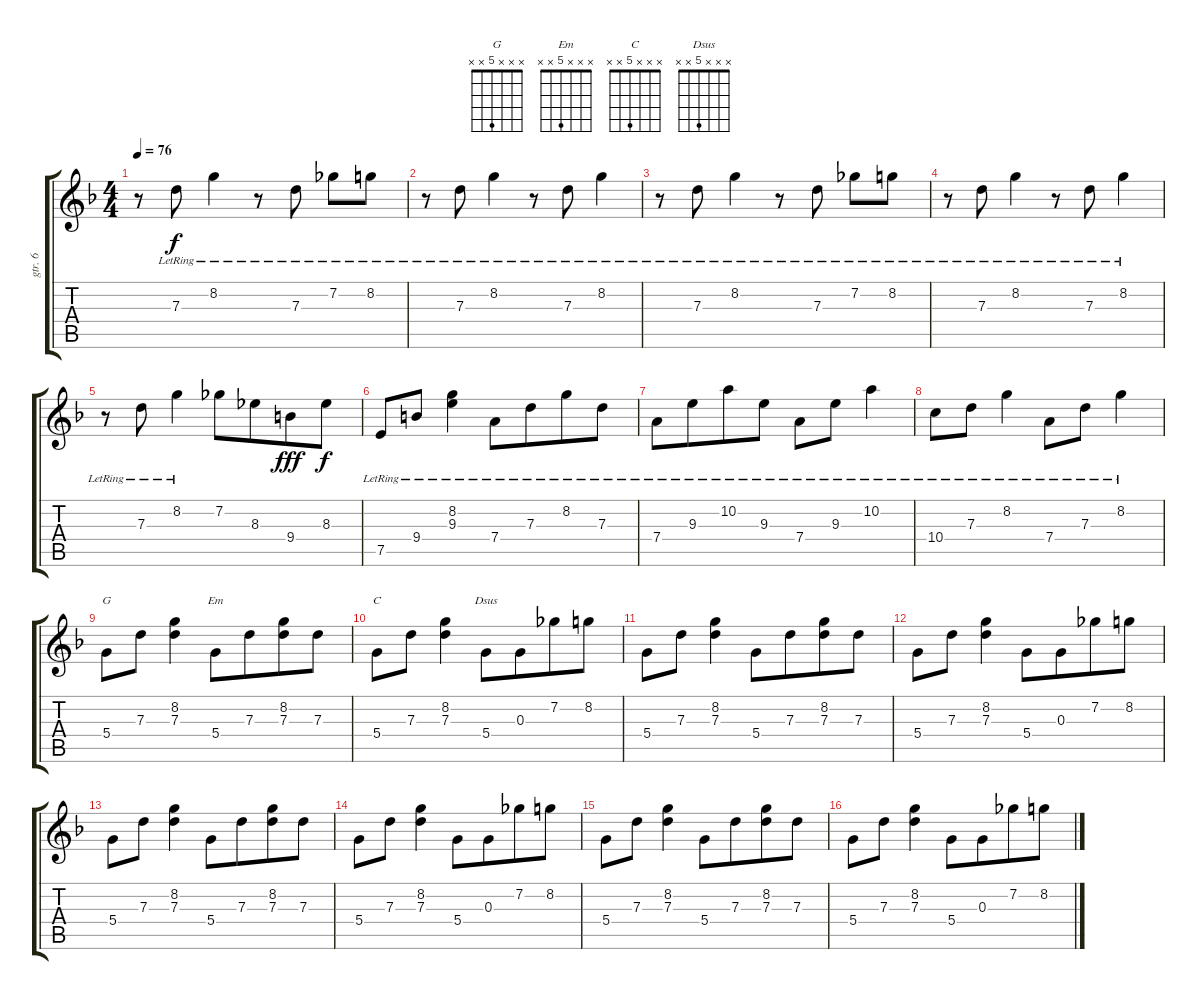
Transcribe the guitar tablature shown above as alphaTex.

\track ("gtr. 6" "gtr. 6") {instrument distortionguitar}
\staff {score tabs}
\tuning (E4 B3 G3 D3 A2 E2) {hide}
\chord ("G" x x x 5 x x)
\chord ("Em" x x x 5 x x)
\chord ("C" x x x 5 x x)
\chord ("Dsus" x x x 5 x x)
\ts (4 4)
\tempo 76
\clef g2
\ks f
r.8{dy f} 7.3{lr}.8 8.2{lr}.4 r.8 7.3{lr}.8 7.2{lr}.8 8.2{lr}.8 |
r.8 7.3{lr}.8 8.2{lr}.4 r.8 7.3{lr}.8 8.2{lr}.4 |
r.8 7.3{lr}.8 8.2{lr}.4 r.8 7.3{lr}.8 7.2{lr}.8 8.2{lr}.8 |
r.8 7.3{lr}.8 8.2{lr}.4 r.8 7.3{lr}.8 8.2{lr}.4 |
r.8 7.3{lr}.8 8.2{lr}.4 7.2.8 8.3.8{beam merge} 9.4.8{dy fff} 8.3.8{dy f} |
7.5{lr}.8 9.4{lr}.8 (8.2{lr} 9.3{lr}).4 7.4{lr}.8 7.3{lr}.8{beam merge} 8.2{lr}.8 7.3{lr}.8 |
7.4{lr}.8 9.3{lr}.8{beam merge} 10.2{lr}.8 9.3{lr}.8 7.4{lr}.8 9.3{lr}.8 10.2{lr}.4 |
10.4{lr}.8 7.3{lr}.8 8.2{lr}.4 7.4{lr}.8 7.3{lr}.8 8.2{lr}.4 |
5.4.8{ch "G"} 7.3.8 (8.2 7.3).4 5.4.8{ch "Em"} 7.3.8{beam merge} (8.2 7.3).8 7.3.8 |
5.4.8{ch "C"} 7.3.8 (8.2 7.3).4 5.4.8{ch "Dsus"} 0.3.8{beam merge} 7.2.8 8.2.8 |
5.4.8 7.3.8 (8.2 7.3).4 5.4.8 7.3.8{beam merge} (8.2 7.3).8 7.3.8 |
5.4.8 7.3.8 (8.2 7.3).4 5.4.8 0.3.8{beam merge} 7.2.8 8.2.8 |
5.4.8 7.3.8 (8.2 7.3).4 5.4.8 7.3.8{beam merge} (8.2 7.3).8 7.3.8 |
5.4.8 7.3.8 (8.2 7.3).4 5.4.8 0.3.8{beam merge} 7.2.8 8.2.8 |
5.4.8 7.3.8 (8.2 7.3).4 5.4.8 7.3.8{beam merge} (8.2 7.3).8 7.3.8 |
5.4.8 7.3.8 (8.2 7.3).4 5.4.8 0.3.8{beam merge} 7.2.8 8.2.8
